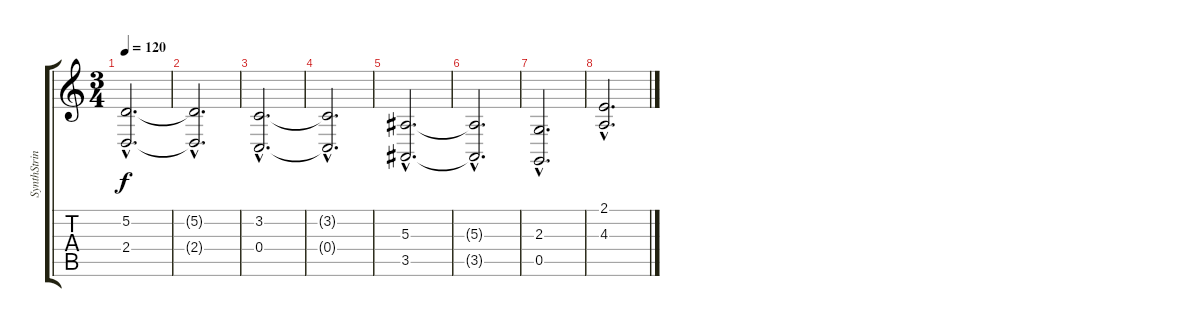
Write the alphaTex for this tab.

\track ("SynthStrings" "SynthStrin") {instrument synthstrings1}
\staff {score tabs}
\tuning (D4 A3 F3 C3 G2 D2) {hide}
\ts (3 4)
\tempo 120
\clef g2
\ks c
(5.2{hac} 2.4{hac}).2{d dy f} |
(5.2{hac t} 2.4{hac t}).2{d} |
(3.2{hac} 0.4{hac}).2{d} |
(3.2{hac t} 0.4{hac t}).2{d} |
(5.3{hac} 3.5{hac}).2{d} |
(5.3{hac t} 3.5{hac t}).2{d} |
(2.3{hac} 0.5{hac}).2{d} |
(2.1{hac} 4.3{hac}).2{d}
